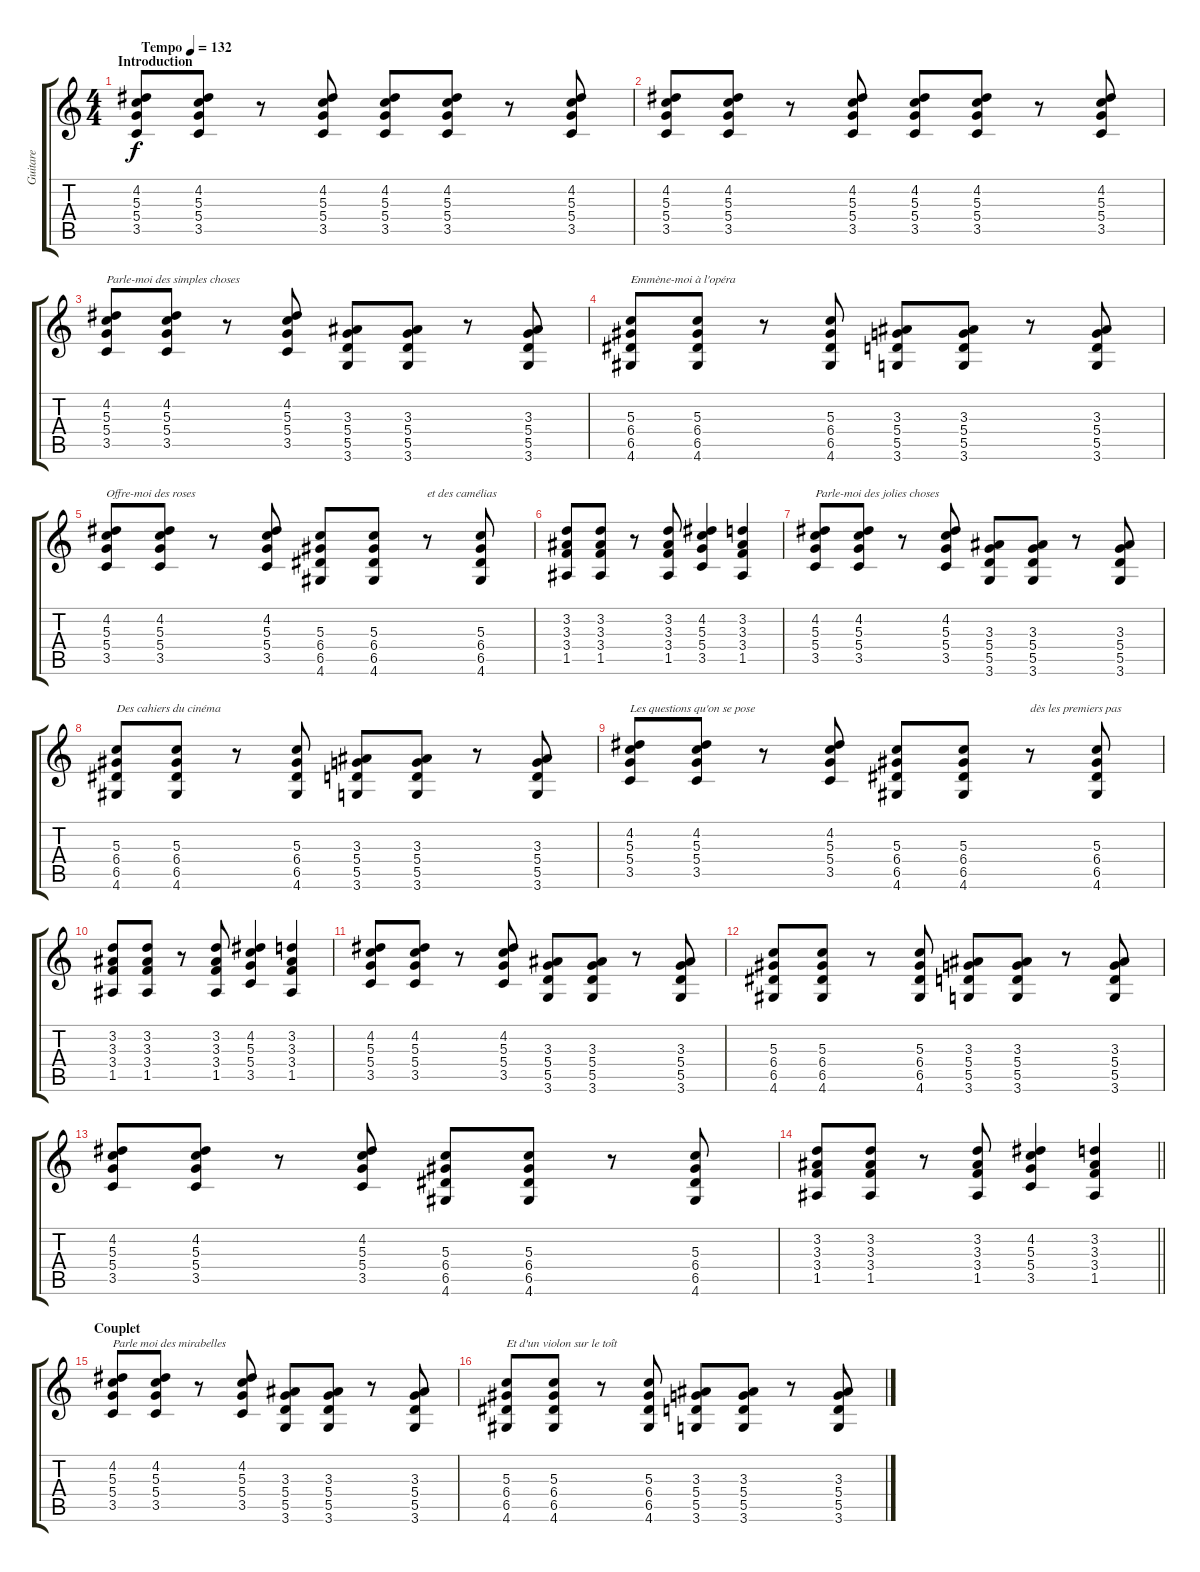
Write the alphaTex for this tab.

\track ("Guitare" "Guitare") {instrument acousticguitarnylon}
\staff {score tabs}
\tuning (E4 B3 G3 D3 A2 E2) {hide}
\ts (4 4)
\section ("" "Introduction")
\tempo (132 "Tempo")
\clef g2
\ks c
(4.2 5.3 5.4 3.5).8{dy f instrument acousticguitarnylon} (4.2 5.3 5.4 3.5).8 r.8 (4.2 5.3 5.4 3.5).8 (4.2 5.3 5.4 3.5).8 (4.2 5.3 5.4 3.5).8 r.8 (4.2 5.3 5.4 3.5).8 |
(4.2 5.3 5.4 3.5).8 (4.2 5.3 5.4 3.5).8 r.8 (4.2 5.3 5.4 3.5).8 (4.2 5.3 5.4 3.5).8 (4.2 5.3 5.4 3.5).8 r.8 (4.2 5.3 5.4 3.5).8 |
(4.2 5.3 5.4 3.5).8{txt "Parle-moi des simples choses"} (4.2 5.3 5.4 3.5).8 r.8 (4.2 5.3 5.4 3.5).8 (3.3 5.4 5.5 3.6).8 (3.3 5.4 5.5 3.6).8 r.8 (3.3 5.4 5.5 3.6).8 |
(5.3 6.4 6.5 4.6).8{txt "Emmène-moi à l'opéra"} (5.3 6.4 6.5 4.6).8 r.8 (5.3 6.4 6.5 4.6).8 (3.3 5.4 5.5 3.6).8 (3.3 5.4 5.5 3.6).8 r.8 (3.3 5.4 5.5 3.6).8 |
(4.2 5.3 5.4 3.5).8{txt "Offre-moi des roses"} (4.2 5.3 5.4 3.5).8 r.8 (4.2 5.3 5.4 3.5).8 (5.3 6.4 6.5 4.6).8 (5.3 6.4 6.5 4.6).8 r.8{txt "et des camélias"} (5.3 6.4 6.5 4.6).8 |
(3.2 3.3 3.4 1.5).8 (3.2 3.3 3.4 1.5).8 r.8 (3.2 3.3 3.4 1.5).8 (4.2 5.3 5.4 3.5).4 (3.2 3.3 3.4 1.5).4 |
(4.2 5.3 5.4 3.5).8{txt "Parle-moi des jolies choses"} (4.2 5.3 5.4 3.5).8 r.8 (4.2 5.3 5.4 3.5).8 (3.3 5.4 5.5 3.6).8 (3.3 5.4 5.5 3.6).8 r.8 (3.3 5.4 5.5 3.6).8 |
(5.3 6.4 6.5 4.6).8{txt "Des cahiers du cinéma"} (5.3 6.4 6.5 4.6).8 r.8 (5.3 6.4 6.5 4.6).8 (3.3 5.4 5.5 3.6).8 (3.3 5.4 5.5 3.6).8 r.8 (3.3 5.4 5.5 3.6).8 |
(4.2 5.3 5.4 3.5).8{txt "Les questions qu'on se pose"} (4.2 5.3 5.4 3.5).8 r.8 (4.2 5.3 5.4 3.5).8 (5.3 6.4 6.5 4.6).8 (5.3 6.4 6.5 4.6).8 r.8{txt "dès les premiers pas"} (5.3 6.4 6.5 4.6).8 |
(3.2 3.3 3.4 1.5).8 (3.2 3.3 3.4 1.5).8 r.8 (3.2 3.3 3.4 1.5).8 (4.2 5.3 5.4 3.5).4 (3.2 3.3 3.4 1.5).4 |
(4.2 5.3 5.4 3.5).8 (4.2 5.3 5.4 3.5).8 r.8 (4.2 5.3 5.4 3.5).8 (3.3 5.4 5.5 3.6).8 (3.3 5.4 5.5 3.6).8 r.8 (3.3 5.4 5.5 3.6).8 |
(5.3 6.4 6.5 4.6).8 (5.3 6.4 6.5 4.6).8 r.8 (5.3 6.4 6.5 4.6).8 (3.3 5.4 5.5 3.6).8 (3.3 5.4 5.5 3.6).8 r.8 (3.3 5.4 5.5 3.6).8 |
(4.2 5.3 5.4 3.5).8 (4.2 5.3 5.4 3.5).8 r.8 (4.2 5.3 5.4 3.5).8 (5.3 6.4 6.5 4.6).8 (5.3 6.4 6.5 4.6).8 r.8 (5.3 6.4 6.5 4.6).8 |
\barLineRight lightlight
(3.2 3.3 3.4 1.5).8 (3.2 3.3 3.4 1.5).8 r.8 (3.2 3.3 3.4 1.5).8 (4.2 5.3 5.4 3.5).4 (3.2 3.3 3.4 1.5).4 |
\section ("" "Couplet")
(4.2 5.3 5.4 3.5).8{txt "Parle moi des mirabelles"} (4.2 5.3 5.4 3.5).8 r.8 (4.2 5.3 5.4 3.5).8 (3.3 5.4 5.5 3.6).8 (3.3 5.4 5.5 3.6).8 r.8 (3.3 5.4 5.5 3.6).8 |
(5.3 6.4 6.5 4.6).8{txt "Et d'un violon sur le toît"} (5.3 6.4 6.5 4.6).8 r.8 (5.3 6.4 6.5 4.6).8 (3.3 5.4 5.5 3.6).8 (3.3 5.4 5.5 3.6).8 r.8 (3.3 5.4 5.5 3.6).8
